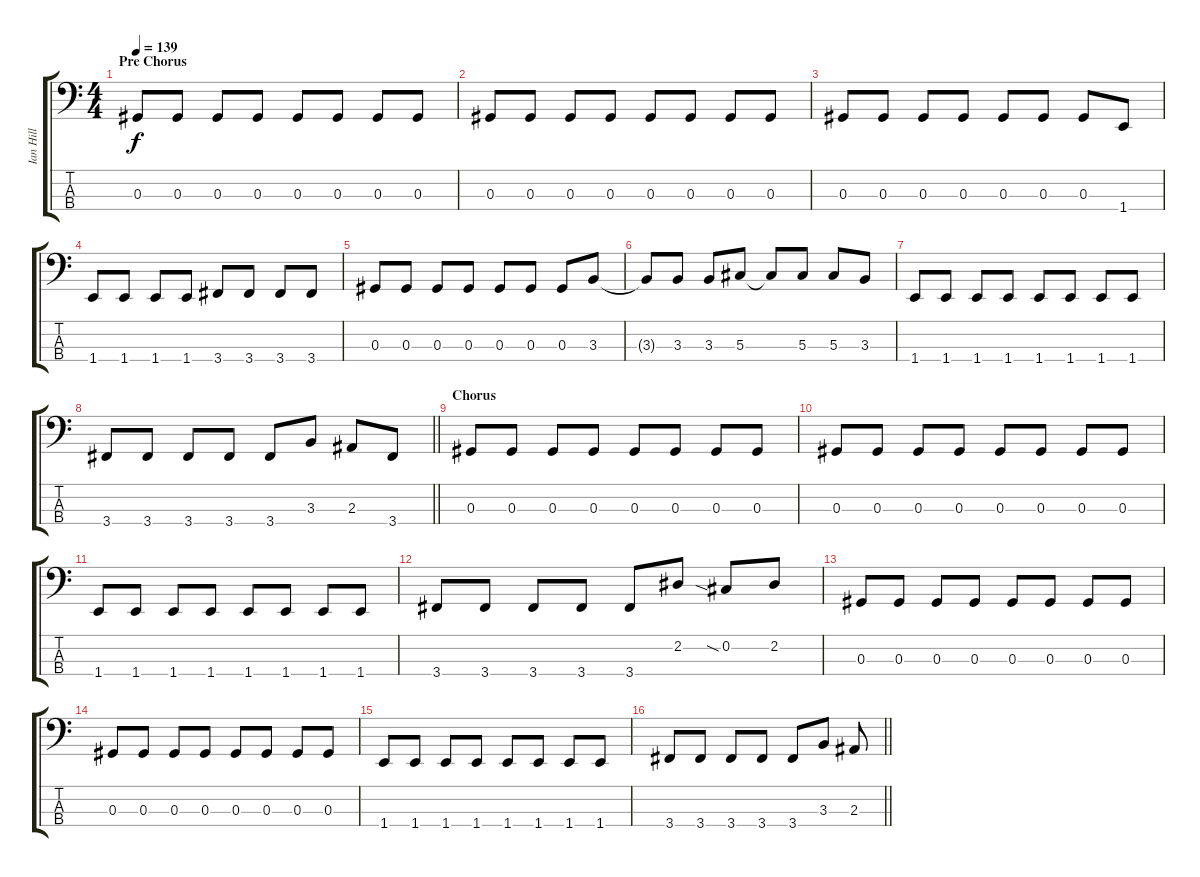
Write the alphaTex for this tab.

\track ("Ian Hill" "Ian Hill") {instrument electricbassfinger}
\staff {score tabs}
\tuning (Gb2 Db2 Ab1 Eb1) {hide}
\ts (4 4)
\section ("" "Pre Chorus")
\tempo 139
\clef f4
\ks c
0.3.8{dy f} 0.3.8 0.3.8 0.3.8 0.3.8 0.3.8 0.3.8 0.3.8 |
0.3.8 0.3.8 0.3.8 0.3.8 0.3.8 0.3.8 0.3.8 0.3.8 |
0.3.8 0.3.8 0.3.8 0.3.8 0.3.8 0.3.8 0.3.8 1.4.8 |
1.4.8 1.4.8 1.4.8 1.4.8 3.4.8 3.4.8 3.4.8 3.4.8 |
0.3.8 0.3.8 0.3.8 0.3.8 0.3.8 0.3.8 0.3.8 3.3.8 |
3.3{t}.8 3.3.8 3.3.8 5.3.8 5.3{t}.8 5.3.8 5.3.8 3.3.8 |
1.4.8 1.4.8 1.4.8 1.4.8 1.4.8 1.4.8 1.4.8 1.4.8 |
\barLineRight lightlight
3.4.8 3.4.8 3.4.8 3.4.8 3.4.8 3.3.8 2.3.8 3.4.8 |
\section ("" "Chorus")
0.3.8 0.3.8 0.3.8 0.3.8 0.3.8 0.3.8 0.3.8 0.3.8 |
0.3.8 0.3.8 0.3.8 0.3.8 0.3.8 0.3.8 0.3.8 0.3.8 |
1.4.8 1.4.8 1.4.8 1.4.8 1.4.8 1.4.8 1.4.8 1.4.8 |
3.4.8 3.4.8 3.4.8 3.4.8 3.4.8 2.2.8 0.2{sia}.8 2.2.8 |
0.3.8 0.3.8 0.3.8 0.3.8 0.3.8 0.3.8 0.3.8 0.3.8 |
0.3.8 0.3.8 0.3.8 0.3.8 0.3.8 0.3.8 0.3.8 0.3.8 |
1.4.8 1.4.8 1.4.8 1.4.8 1.4.8 1.4.8 1.4.8 1.4.8 |
\barLineRight lightlight
3.4.8 3.4.8 3.4.8 3.4.8 3.4.8 3.3.8 2.3.8
